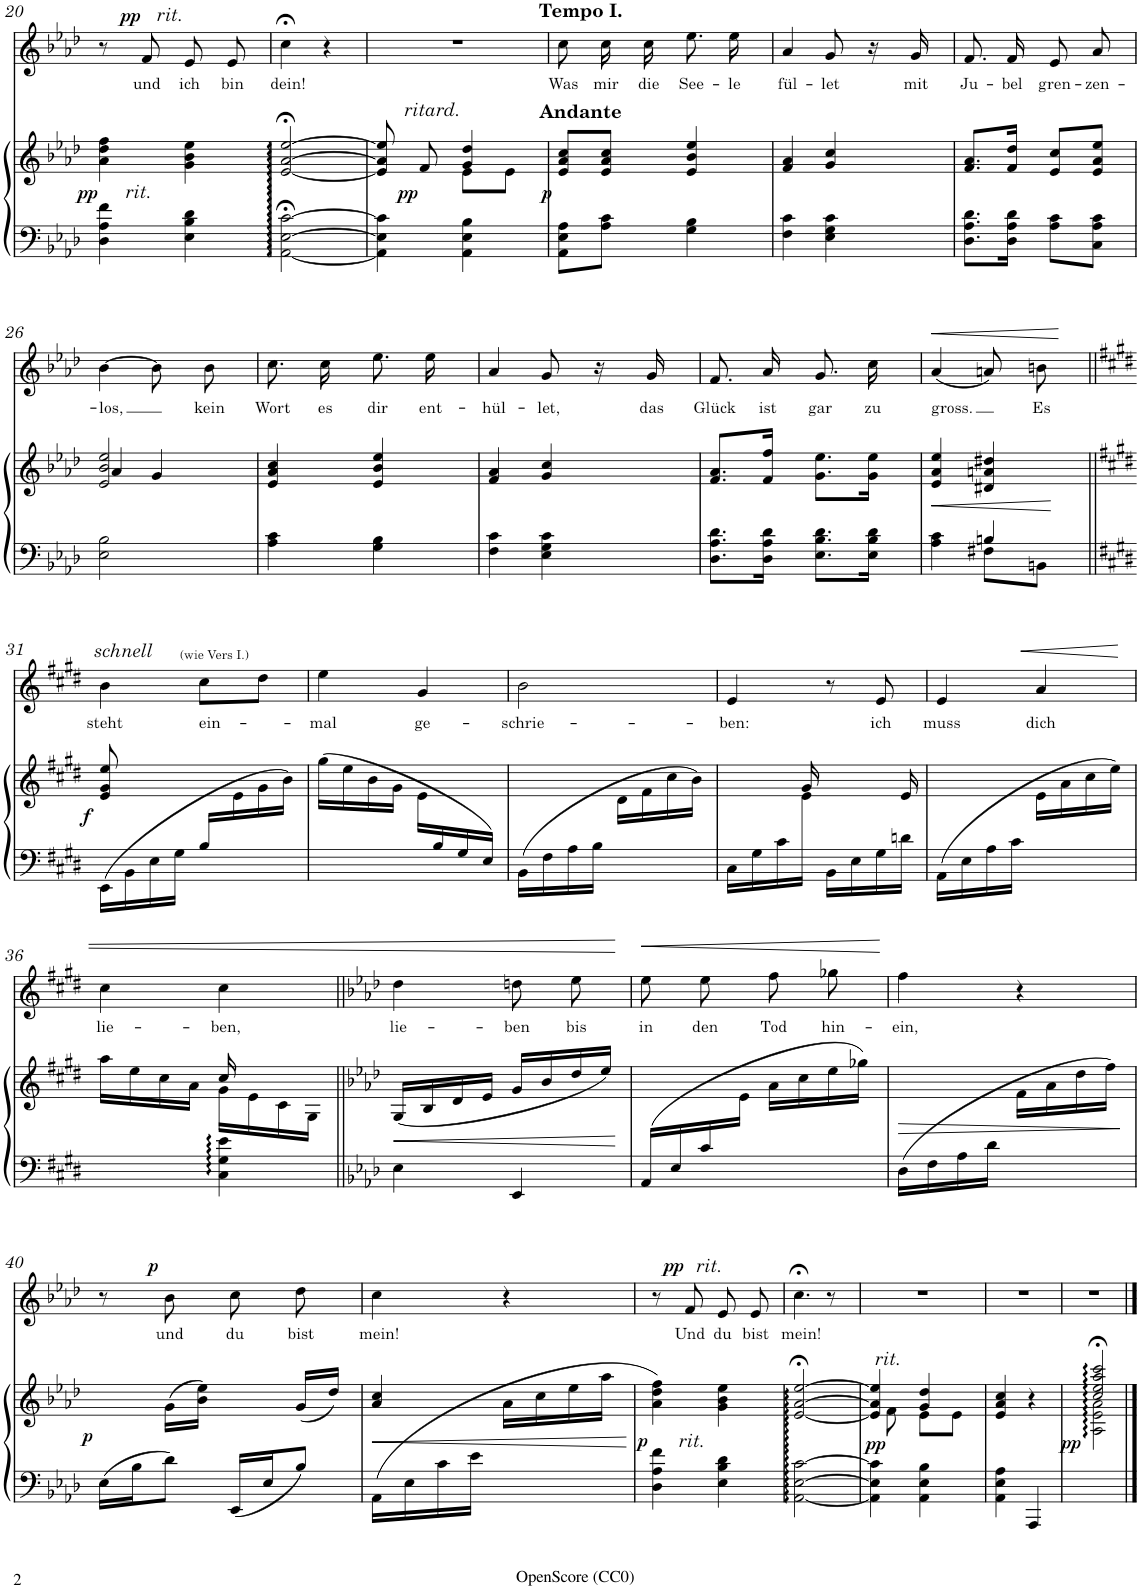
**kern	**kern	**dynam	**kern	**text	**dynam
*part2	*part2	*part2	*part1	*part1	*part1
*staff3	*staff2	*staff2/3	*staff1	*staff1	*staff1
*I"Pianoforte	*	*	*I"Gesang Voice	*	*
*I'Pno	*	*	*	*	*
!!LO:PB:g=z
*clefF4	*clefG2	*	*clefG2	*	*
*k[b-e-a-d-]	*k[b-e-a-d-]	*	*k[b-e-a-d-]	*	*
*M2/4	*M2/4	*	*M2/4	*	*
=20	=20	=20	=20	=20	=20
!	!LO:TX:b:i:t=rit.	!	!	!	!
!	!	!LO:DY:b	!	!	!
4D-\ 4A-\ 4f\	4a-\ 4dd-\ 4ff\	pp	8r	.	.
!	!	!	!LO:TX:a:i:t=rit.	!	!
!	!	!	!	!LO:LY:b	!LO:DY:a
.	.	.	8f/	und	pp
!	!	!	!	!LO:LY:b	!
4E-\ 4B-\ 4d-\	4g\ 4b-\ 4ee-\	.	8e-/	ich	.
!	!	!	!	!LO:LY:b	!
.	.	.	8e-/	bin	.
=21	=21	=21	=21	=21	=21
!	!	!	!	!LO:LY:b	!
[2AA-\::;< [2E-\::;< [2c\::;<	[<2e-/::;< [>2a-/::;< [2ee-/::;<	.	4cc;<\	dein!	.
.	.	.	4r	.	.
=22	=22	=22	=22	=22	=22
*	*^	*	*	*	*
4AA-\] 4E-\] 4c\]	8e-/] 8a-/] 8ee-/]	4ryy	.	2r	.	.
!	!LO:TX:a:i:t=ritard.	!	!	!	!	!
!	!	!	!LO:DY:b	!	!	!
.	8f/	.	pp	.	.	.
4AA-\ 4E-\ 4B-\	4g/ 4dd-/	8e-\L	.	.	.	.
.	.	8e-\J	.	.	.	.
=23	=23	=23	=23	=23	=23	=23
!	!	!	!	!LO:TX:a:B:t=Tempo I.	!	!
!	!LO:TX:a:B:t=Andante	!	!	!	!	!
!	!	!	!LO:DY:b	!	!LO:LY:b	!
*	*v	*v	*	*	*	*
8AA-\ 8E-\ 8A-\L	8e-/ 8a-/ 8cc/L	p	8cc\	Was	.
!	!	!	!	!LO:LY:b	!
8A-\ 8c\J	8e-/ 8a-/ 8cc/J	.	16cc\	mir	.
!	!	!	!	!LO:LY:b	!
.	.	.	16cc\	die	.
!	!	!	!	!LO:LY:b	!
4G\ 4B-\	4e-/ 4b-/ 4ee-/	.	8.ee-\	See-	.
!	!	!	!	!LO:LY:b	!
.	.	.	16ee-\	-le	.
=24	=24	=24	=24	=24	=24
!	!	!	!	!LO:LY:b	!
4F\ 4c\	4f/ 4a-/	.	4a-/	fül-	.
!	!	!	!	!LO:LY:b	!
4E-\ 4G\ 4c\	4g/ 4cc/	.	8g/	-let	.
.	.	.	16r	.	.
!	!	!	!	!LO:LY:b	!
.	.	.	16g/	mit	.
=25	=25	=25	=25	=25	=25
!	!	!	!	!LO:LY:b	!
8.D-\ 8.A-\ 8.d-\L	8.f/ 8.a-/L	.	8.f/	Ju-	.
!	!	!	!	!LO:LY:b	!
16D-\ 16A-\ 16d-\Jk	16f/ 16dd-/Jk	.	16f/	-bel	.
!	!	!	!	!LO:LY:b	!
8A-\ 8c\L	8e-/ 8cc/L	.	8e-/	gren-	.
!	!	!	!	!LO:LY:b	!
8C\ 8A-\ 8c\J	8e-/ 8a-/ 8ee-/J	.	8a-/	-zen-	.
!!LO:LB:g=z
=26	=26	=26	=26	=26	=26
*	*^	*	*	*	*
!	!	!	!	!	!LO:LY:b	!
2E-\ 2B-\	2e-/ 2b-/ 2ee-/	4a-/	.	[4b-\	-los,	.
.	.	4g/	.	8b-'~\]	.	.
!	!	!	!	!	!LO:LY:b	!
.	.	.	.	8b-\	kein	.
*	*v	*v	*	*	*	*
=27	=27	=27	=27	=27	=27
!	!	!	!	!LO:LY:b	!
4A-\ 4c\	4e-/ 4a-/ 4cc/	.	8.cc\	Wort	.
!	!	!	!	!LO:LY:b	!
.	.	.	16cc\	es	.
!	!	!	!	!LO:LY:b	!
4G\ 4B-\	4e-/ 4b-/ 4ee-/	.	8.ee-\	dir	.
!	!	!	!	!LO:LY:b	!
.	.	.	16ee-\	ent-	.
=28	=28	=28	=28	=28	=28
!	!	!	!	!LO:LY:b	!
4F\ 4c\	4f/ 4a-/	.	4a-/	-hül-	.
!	!	!	!	!LO:LY:b	!
4E-\ 4G\ 4c\	4g/ 4cc/	.	8g/	-let,	.
.	.	.	16r	.	.
!	!	!	!	!LO:LY:b	!
.	.	.	16g/	das	.
=29	=29	=29	=29	=29	=29
!	!	!	!	!LO:LY:b	!
8.D-\ 8.A-\ 8.d-\L	8.f/ 8.a-/L	.	8.f/	Glück	.
!	!	!	!	!LO:LY:b	!
16D-\ 16A-\ 16d-\Jk	16f/ 16ff/Jk	.	16a-/	ist	.
!	!	!	!	!LO:LY:b	!
8.E-\ 8.B-\ 8.d-\L	8.g\ 8.ee-\L	.	8.g/	gar	.
!	!	!	!	!LO:LY:b	!
16E-\ 16B-\ 16d-\Jk	16g\ 16ee-\Jk	.	16cc\	zu	.
=30	=30	=30	=30	=30	=30
*^	*	*	*	*	*
!	!	!	!LO:HP:b	!	!LO:LY:b	!LO:HP:b
4A-\ 4c\	4ryy	4e-/ 4a-/ 4ee-/	<	(4a-/	gross.	<
4Bn/	8F#X\L	4d#X/ 4an/ 4dd#X/	.	8an/)	.	.
!	!	!	!	!	!LO:LY:b	!
.	8BBn\J	.	.	8bn\	Es	.
*v	*v	*	*	*	*	*
.	.	[	.	.	[
!!LO:LB:g=z
=31||	=31||	=31||	=31||	=31||	=31||
*k[f#c#g#d#]	*k[f#c#g#d#]	*	*k[f#c#g#d#]	*	*
*	*^	*	*	*	*
!	!	!	!	!LO:TX:a:i:t=schnell	!	!
!	!	!	!LO:DY:b	!	!LO:LY:b	!
(16EE\LL	8e/ 8g#/ 8ee/	16ryy	f	4b\	steht	.
*	*v	*v	*	*	*	*
16BB\	.	.	.	.	.
16E\	8ryy	.	.	.	.
16G#\JJ	.	.	.	.	.
!	!	!	!LO:TX:a:t=(wie Vers I.)	!	!
!	!	!	!	!LO:LY:b	!
16B/LL	4ryy	.	8cc#\L	ein-	.
*	*^	*	*	*	*
8.ryy	.	16e\	.	.	.	.
.	.	16g#\	.	8dd#\J	.	.
.	.	16b\JJ)	.	.	.	.
=32	=32	=32	=32	=32	=32	=32
!	!	!	!	!	!LO:LY:b	!
16ryy	2ryy	(16gg#\LL	.	4ee\	-mal	.
.	.	16ee\	.	.	.	.
.	.	16b\	.	.	.	.
.	.	16g#\JJ	.	.	.	.
!	!	!	!	!	!LO:LY:b	!
.	.	16e\LL	.	4g#/	ge-	.
16B/	.	8.ryy	.	.	.	.
16G#/	.	.	.	.	.	.
16E/JJ)	.	.	.	.	.	.
=33	=33	=33	=33	=33	=33	=33
!	!	!	!	!	!LO:LY:b	!
(16BB\LL	2ryy	4ryy	.	2b\	-schrie-	.
16F#\	.	.	.	.	.	.
16A\	.	.	.	.	.	.
16B\JJ	.	.	.	.	.	.
4ryy	.	16d#\LL	.	.	.	.
.	.	16f#\	.	.	.	.
.	.	16cc#\	.	.	.	.
.	.	16b\JJ)	.	.	.	.
=34	=34	=34	=34	=34	=34	=34
!	!	!	!	!	!LO:LY:b	!
16C#\LL	8.ryy	8.ryy	.	4e/	-ben:	.
16G#\	.	.	.	.	.	.
16c#\	.	.	.	.	.	.
16ryy	16g#/	16e\JJ	.	.	.	.
16BB\LL	8.ryy	4ryy	.	8r	.	.
16E\	.	.	.	.	.	.
!	!	!	!	!	!LO:LY:b	!
16G#\	.	.	.	8e/	ich	.
16dn\JJ	16e/	.	.	.	.	.
=35	=35	=35	=35	=35	=35	=35
!	!	!	!	!	!LO:LY:b	!
(16AA\LL	4ryy	4ryy	.	4e/	muss	.
16E\	.	.	.	.	.	.
16A\	.	.	.	.	.	.
16c#\JJ	.	.	.	.	.	.
!	!	!	!	!	!LO:LY:b	!LO:HP:b
4ryy	4ryy	16e\LL	.	4a/	dich	<
.	.	16a\	.	.	.	.
.	.	16cc#\	.	.	.	.
.	.	16ee\JJ)	.	.	.	.
!!LO:LB:g=z
=36	=36	=36	=36	=36	=36	=36
!	!	!	!	!	!LO:LY:b	!
4ryy	16aa\LL	4ryy	.	4cc#\	lie-	.
.	16ee\	.	.	.	.	.
.	16cc#\	.	.	.	.	.
.	16a\JJ	.	.	.	.	.
!	!	!	!	!	!LO:LY:b	!
4C#\:: 4G#\:: 4e\::	16cc#/	16g#\LL	.	4cc#\	-ben,	.
.	8.ryy	16e\	.	.	.	.
.	.	16c#\	.	.	.	.
.	.	16G#\JJ	.	.	.	.
*	*v	*v	*	*	*	*
=37||	=37||	=37||	=37||	=37||	=37||
*k[b-e-a-d-]	*k[b-e-a-d-]	*	*k[b-e-a-d-]	*	*
*	*^	*	*	*	*
!	!	!	!LO:HP:b	!	!LO:LY:b	!
*	*v	*v	*	*	*	*
4E-\	(16G/LL	<	4dd-\	lie-	.
.	16B-/	.	.	.	.
.	16d-/	.	.	.	.
.	16e-/JJ	.	.	.	.
!	!	!	!	!LO:LY:b	!
4EE-/	16g/LL	.	8ddn\	-ben	.
.	16b-/	.	.	.	.
!	!	!	!	!LO:LY:b	!
.	16dd-/	.	8ee-\	bis	.
.	16ee-/JJ)	.	.	.	.
.	.	[	.	.	[
=38	=38	=38	=38	=38	=38
*^	*	*	*	*	*
!	!	!	!	!	!LO:LY:b	!LO:HP:b
(16AA-/LL	2ryy	8.ryy	.	8ee-\	in	<
16E-/	.	.	.	.	.	.
!	!	!	!	!	!LO:LY:b	!
16c/	.	.	.	8ee-\	den	.
4ryy	.	16e-\JJ	.	.	.	.
!	!	!	!	!	!LO:LY:b	!
.	.	16a-\LL	.	8ff\	Tod	.
.	.	16cc\	.	.	.	.
!	!	!	!	!	!LO:LY:b	!
.	.	16ee-\	.	8gg-X\	hin-	.
16ryy	.	16gg-X\JJ)	.	.	.	.
*v	*v	*	*	*	*	*
.	.	.	.	.	[
=39	=39	=39	=39	=39	=39
!	!	!LO:HP:b=2	!	!LO:LY:b	!
*^	*	*	*	*	*
(16D-\LL	2ryy	4ryy	>	4ff\	-ein,	.
16F\	.	.	.	.	.	.
16A-\	.	.	.	.	.	.
16d-\JJ	.	.	.	.	.	.
4ryy	.	16f\LL	.	4r	.	.
.	.	16a-\	.	.	.	.
.	.	16dd-\	.	.	.	.
.	.	16ff\JJ)	.	.	.	.
*v	*v	*	*	*	*	*
.	.	]	.	.	.
!!LO:LB:g=z
=40	=40	=40	=40	=40	=40
!	!	!LO:DY:b	!	!	!
16E-\LL	8ryy	p	8r	.	.
16B-\J	.	.	.	.	.
!	!	!	!	!LO:LY:b	!LO:DY:a
8d-\J	(16g\LL	.	8b-\	und	p
.	16b-\ 16ee-\JJ)	.	.	.	.
!	!	!	!	!LO:LY:b	!
16EE-/LL	8ryy	.	8cc\	du	.
16E-/J	.	.	.	.	.
!	!	!	!	!LO:LY:b	!
8B-/J	(16g/LL	.	8dd-\	bist	.
.	16dd-/JJ)	.	.	.	.
=41	=41	=41	=41	=41	=41
!	!	!LO:HP:b=2	!	!LO:LY:b	!
*^	*^	*	*	*	*
(>16AA-\LL	2ryy	4ryy	4a-/ 4cc/	<	4cc\	mein!	.
16E-\	.	.	.	.	.	.	.
16c\	.	.	.	.	.	.	.
16e-\JJ	.	.	.	.	.	.	.
4ryy	.	16a-\LL	4ryy	.	4r	.	.
.	.	16cc\	.	.	.	.	.
.	.	16ee-\	.	.	.	.	.
.	.	16aa-\JJ	.	.	.	.	.
*v	*v	*	*	*	*	*	*
*	*v	*v	*	*	*	*
.	.	[	.	.	.
=42	=42	=42	=42	=42	=42
!	!LO:TX:b:i:t=rit.	!	!	!	!
!	!	!LO:DY:b	!	!	!
4D-\ 4A-\ 4f\	4a-\ 4dd-\ 4ff\)	p	8r	.	.
!	!	!	!LO:TX:a:i:t=rit.	!	!
!	!	!	!	!LO:LY:b	!LO:DY:a
.	.	.	8f/	Und	pp
!	!	!	!	!LO:LY:b	!
4E-\ 4B-\ 4d-\	4g\ 4b-\ 4ee-\	.	8e-/	du	.
!	!	!	!	!LO:LY:b	!
.	.	.	8e-/	bist	.
=43	=43	=43	=43	=43	=43
!	!	!	!	!LO:LY:b	!
[2AA-\:: [2E-\:: [2c\::	[<2e-/::;< [>2a-/::;< [2ee-/::;<	.	4.cc;<\	mein!	.
.	.	.	8r	.	.
=44	=44	=44	=44	=44	=44
*	*^	*	*	*	*
!	!LO:TX:a:i:t=rit.	!	!	!	!	!
!	!	!	!LO:DY:b	!	!	!
4AA-\] 4E-\] 4c\]	4e-/] 4a-/] 4ee-/]	8ryy	pp	2r	.	.
.	.	8f\	.	.	.	.
4AA-\ 4E-\ 4B-\	4g/ 4dd-/	8e-\L	.	.	.	.
.	.	8e-\J	.	.	.	.
*	*v	*v	*	*	*	*
=45	=45	=45	=45	=45	=45
4AA-\ 4E-\ 4A-\	4e-/ 4a-/ 4cc/	.	2r	.	.
4AAA-/	4r	.	.	.	.
=46	=46	=46	=46	=46	=46
*	*^	*	*	*	*
!	!	!	!LO:DY:b	!	!	!
2ryy	2cc/;< 2ee-/;< 2aa-/;< 2ccc/;<	2A-\:: 2e-\:: 2a-\::	pp	2r	.	.
*	*v	*v	*	*	*	*
==	==	==	==	==	==
*-	*-	*-	*-	*-	*-
